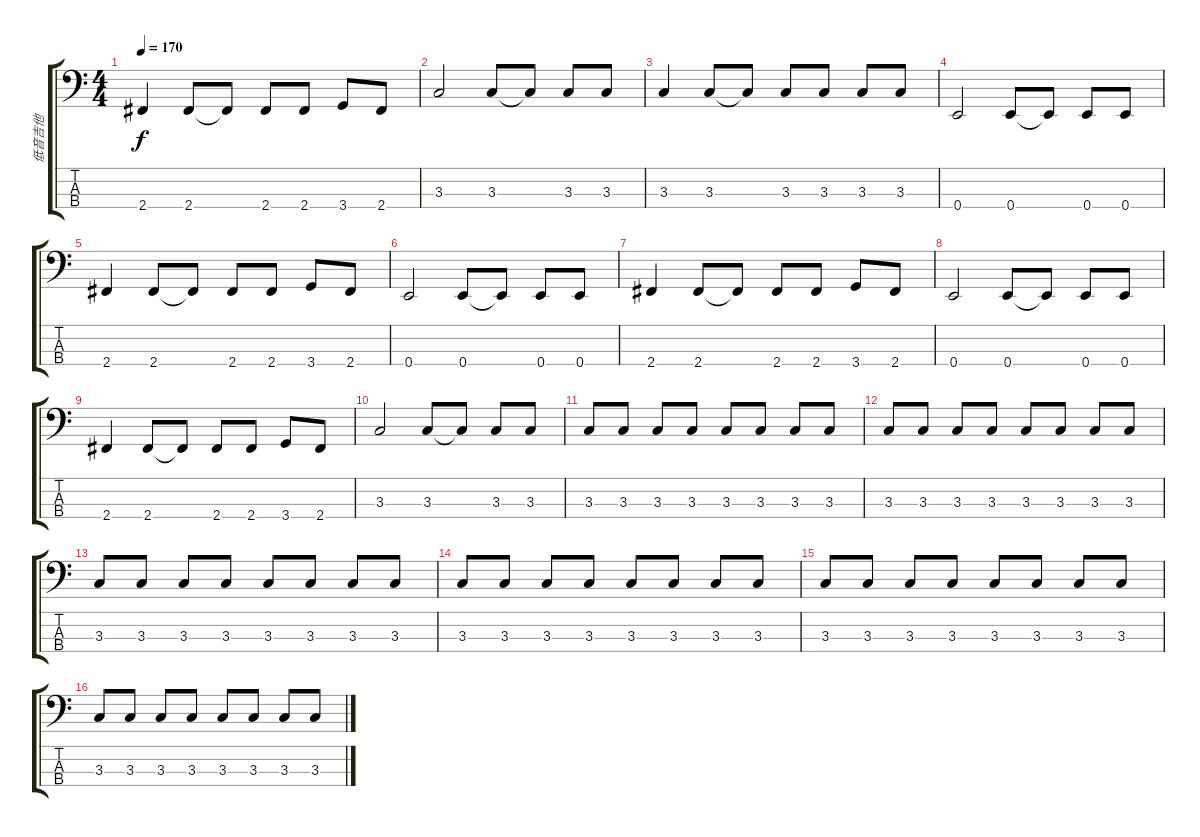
\track ("低音吉他 " "低音吉他 ") {instrument electricbasspick}
\staff {score tabs}
\tuning (G2 D2 A1 E1) {hide}
\ts (4 4)
\tempo 170
\clef f4
\ks c
2.4.4{dy f} 2.4.8 2.4{t}.8 2.4.8 2.4.8 3.4.8 2.4.8 |
3.3.2 3.3.8 3.3{t}.8 3.3.8 3.3.8 |
3.3.4 3.3.8 3.3{t}.8 3.3.8 3.3.8 3.3.8 3.3.8 |
0.4.2 0.4.8 0.4{t}.8 0.4.8 0.4.8 |
2.4.4 2.4.8 2.4{t}.8 2.4.8 2.4.8 3.4.8 2.4.8 |
0.4.2 0.4.8 0.4{t}.8 0.4.8 0.4.8 |
2.4.4 2.4.8 2.4{t}.8 2.4.8 2.4.8 3.4.8 2.4.8 |
0.4.2 0.4.8 0.4{t}.8 0.4.8 0.4.8 |
2.4.4 2.4.8 2.4{t}.8 2.4.8 2.4.8 3.4.8 2.4.8 |
3.3.2 3.3.8 3.3{t}.8 3.3.8 3.3.8 |
3.3.8 3.3.8 3.3.8 3.3.8 3.3.8 3.3.8 3.3.8 3.3.8 |
3.3.8 3.3.8 3.3.8 3.3.8 3.3.8 3.3.8 3.3.8 3.3.8 |
3.3.8 3.3.8 3.3.8 3.3.8 3.3.8 3.3.8 3.3.8 3.3.8 |
3.3.8 3.3.8 3.3.8 3.3.8 3.3.8 3.3.8 3.3.8 3.3.8 |
3.3.8 3.3.8 3.3.8 3.3.8 3.3.8 3.3.8 3.3.8 3.3.8 |
3.3.8 3.3.8 3.3.8 3.3.8 3.3.8 3.3.8 3.3.8 3.3.8
